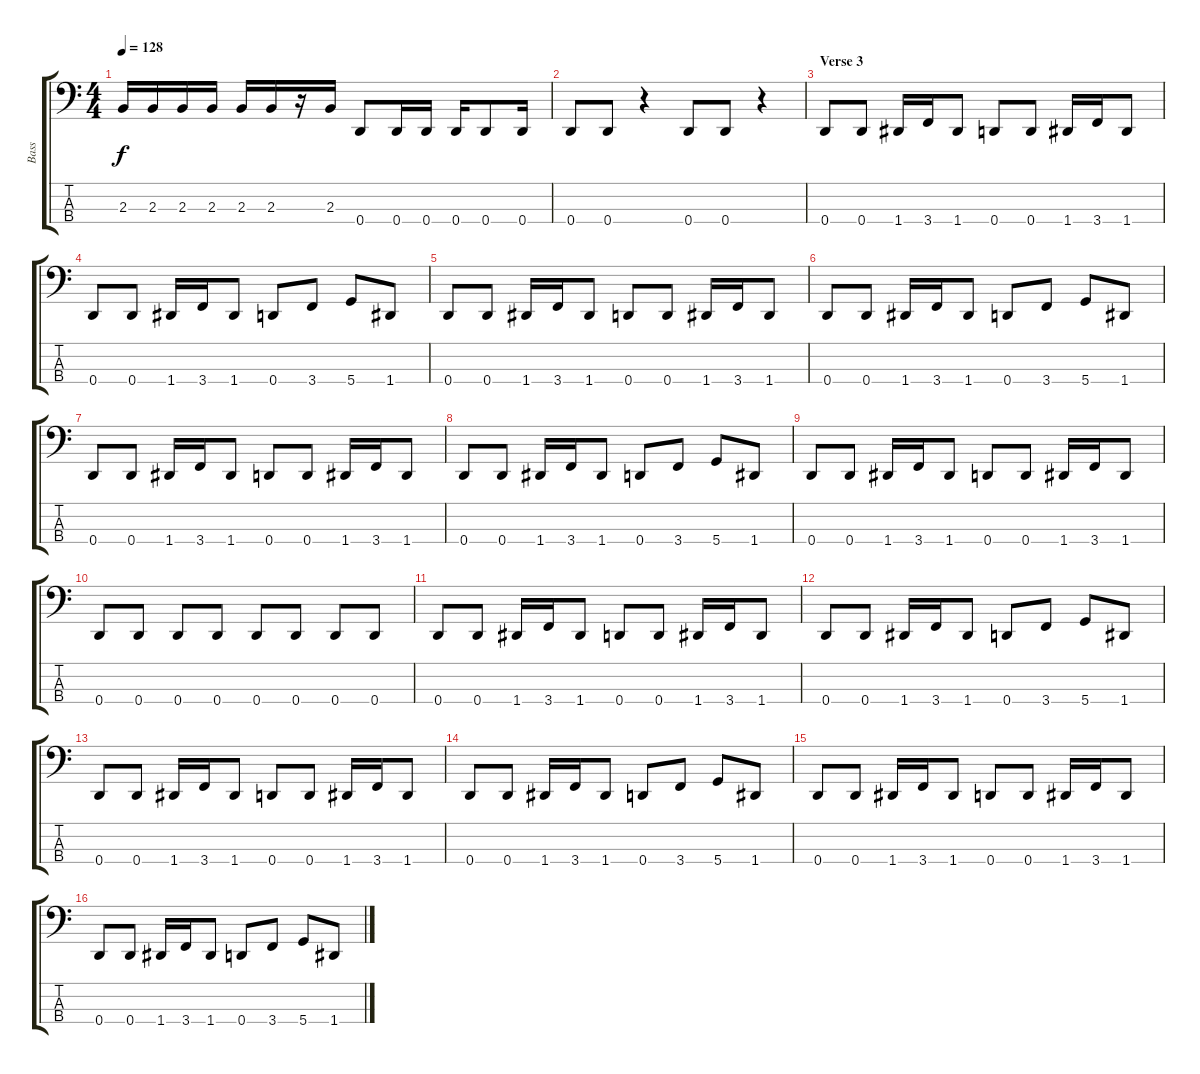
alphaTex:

\track ("Bass" "Bass") {instrument electricbassfinger}
\staff {score tabs}
\tuning (G2 D2 A1 D1) {hide}
\ts (4 4)
\tempo 128
\clef f4
\ks c
2.3.16{dy f} 2.3.16 2.3.16 2.3.16 2.3.16 2.3.16 r.16 2.3.16 0.4.8 0.4.16 0.4.16 0.4.16 0.4.8 0.4.16 |
0.4.8 0.4.8 r.4 0.4.8 0.4.8 r.4 |
\section ("" "Verse 3")
0.4.8 0.4.8 1.4.16 3.4.16 1.4.8 0.4.8 0.4.8 1.4.16 3.4.16 1.4.8 |
0.4.8 0.4.8 1.4.16 3.4.16 1.4.8 0.4.8 3.4.8 5.4.8 1.4.8 |
0.4.8 0.4.8 1.4.16 3.4.16 1.4.8 0.4.8 0.4.8 1.4.16 3.4.16 1.4.8 |
0.4.8 0.4.8 1.4.16 3.4.16 1.4.8 0.4.8 3.4.8 5.4.8 1.4.8 |
0.4.8 0.4.8 1.4.16 3.4.16 1.4.8 0.4.8 0.4.8 1.4.16 3.4.16 1.4.8 |
0.4.8 0.4.8 1.4.16 3.4.16 1.4.8 0.4.8 3.4.8 5.4.8 1.4.8 |
0.4.8 0.4.8 1.4.16 3.4.16 1.4.8 0.4.8 0.4.8 1.4.16 3.4.16 1.4.8 |
0.4.8 0.4.8 0.4.8 0.4.8 0.4.8 0.4.8 0.4.8 0.4.8 |
0.4.8 0.4.8 1.4.16 3.4.16 1.4.8 0.4.8 0.4.8 1.4.16 3.4.16 1.4.8 |
0.4.8 0.4.8 1.4.16 3.4.16 1.4.8 0.4.8 3.4.8 5.4.8 1.4.8 |
0.4.8 0.4.8 1.4.16 3.4.16 1.4.8 0.4.8 0.4.8 1.4.16 3.4.16 1.4.8 |
0.4.8 0.4.8 1.4.16 3.4.16 1.4.8 0.4.8 3.4.8 5.4.8 1.4.8 |
0.4.8 0.4.8 1.4.16 3.4.16 1.4.8 0.4.8 0.4.8 1.4.16 3.4.16 1.4.8 |
0.4.8 0.4.8 1.4.16 3.4.16 1.4.8 0.4.8 3.4.8 5.4.8 1.4.8
